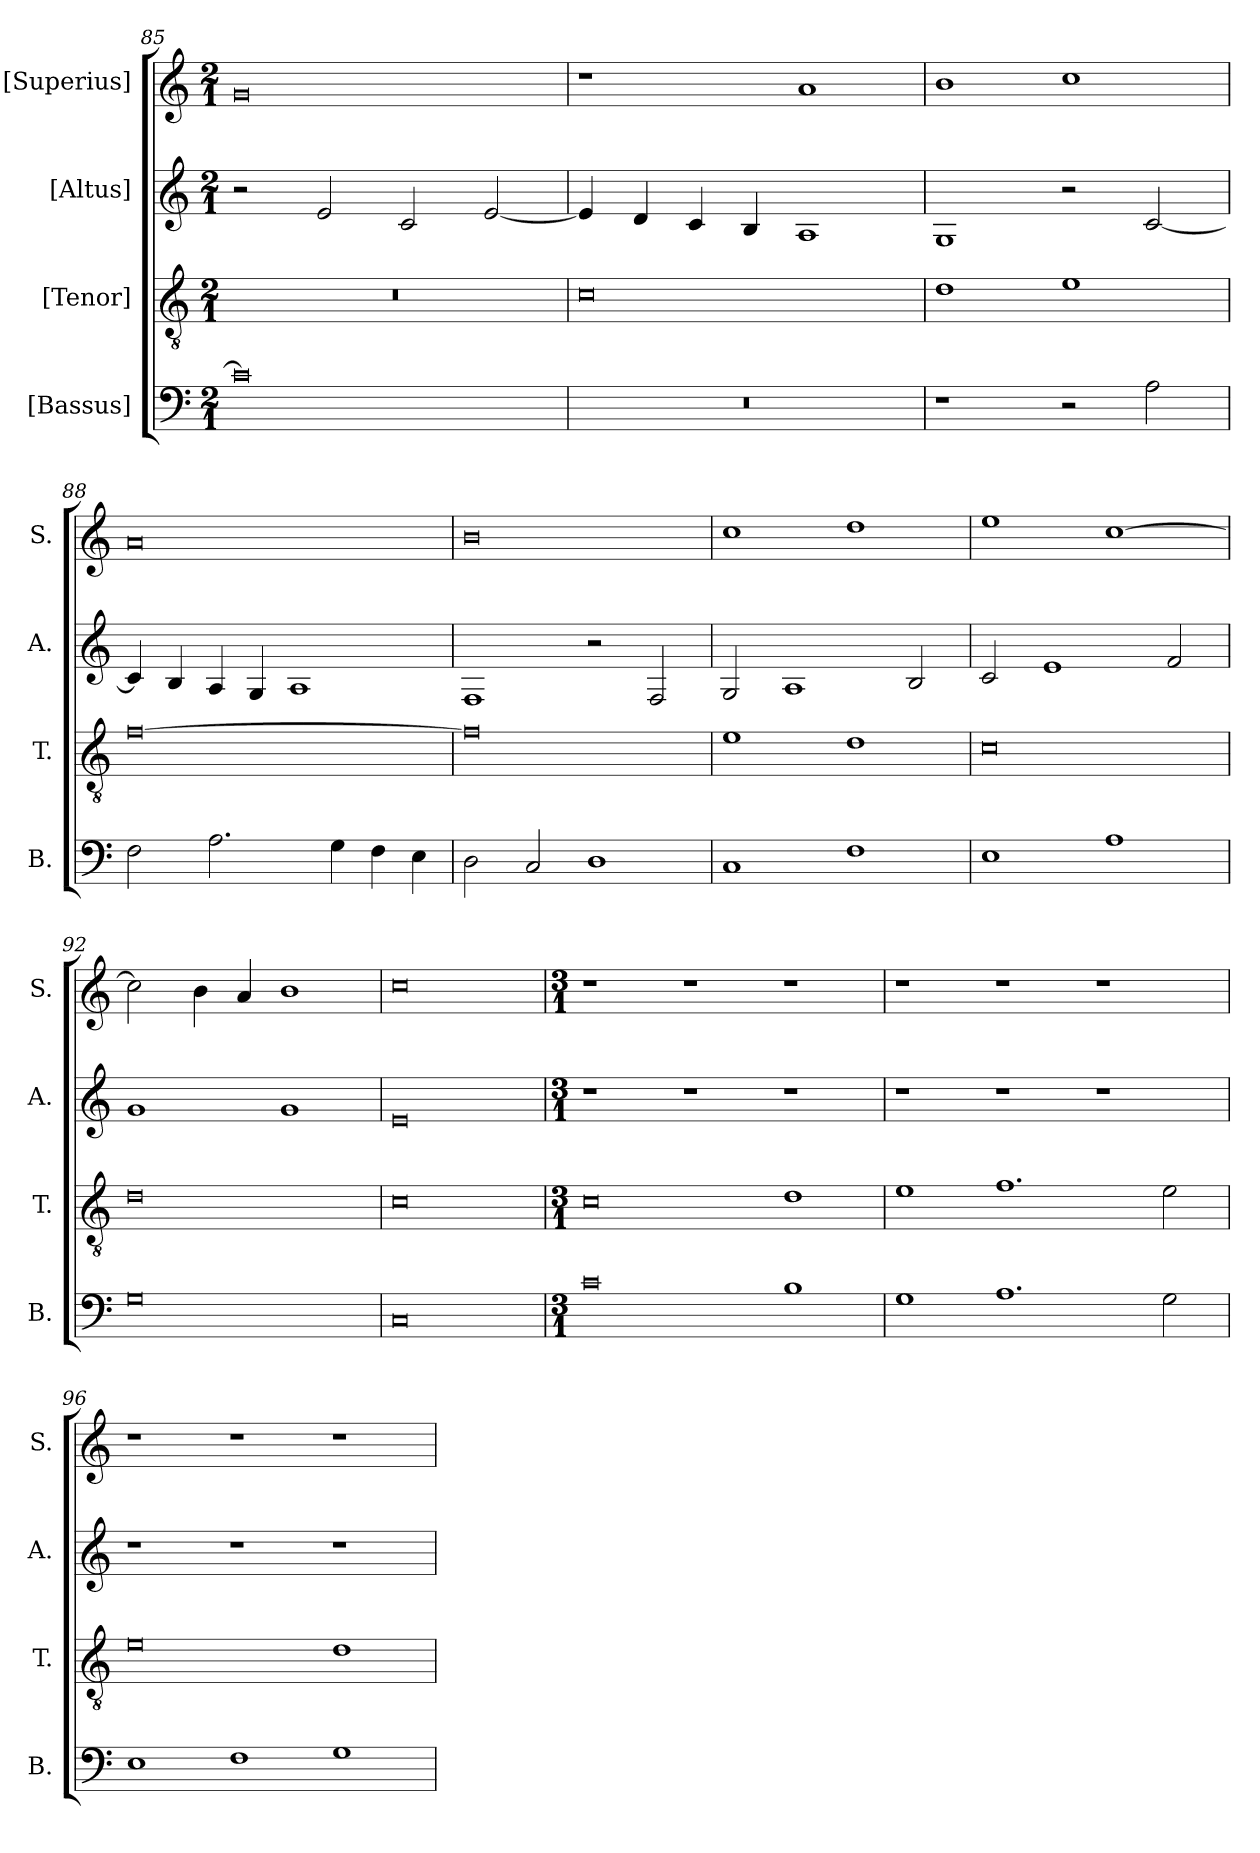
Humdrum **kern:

**kern	**kern	**kern	**kern
*part4	*part3	*part2	*part1
*staff4	*staff3	*staff2	*staff1
*I"[Bassus]	*I"[Tenor]	*I"[Altus]	*I"[Superius]
*I'B.	*I'T.	*I'A.	*I'S.
*clefF4	*clefGv2	*clefG2	*clefG2
*	*ITrd7c12	*	*
*k[]	*k[]	*k[]	*k[]
*C:	*C:	*C:	*C:
*M2/1	*M2/1	*M2/1	*M2/1
=85	=85	=85	=85
!	!LO:N:vis=1	!	!
0ci]	0r	2r	0gi
.	.	2ei/	.
.	.	2ci/	.
.	.	[<2ei/	.
=86	=86	=86	=86
!LO:N:vis=1	!	!	!
0r	0Ci	4ei/]	1r
.	.	4di/	.
.	.	4ci/	.
.	.	4Bi/	.
.	.	1Ai	1ai
!!LO:LB:g=z
=87	=87	=87	=87
1r	1Di	1Gi	1bi
2r	1Ei	2r	1cci
2Ai\	.	[<2ci/	.
=88	=88	=88	=88
2Fi\	[>0Fi	4ci/]	0ai
.	.	4Bi/	.
2.Ai\	.	4Ai/	.
.	.	4Gi/	.
.	.	1Ai	.
4Gi\	.	.	.
4Fi\	.	.	.
4Ei\	.	.	.
=89	=89	=89	=89
2Di\	0Fi]	1Fi	0bi
2Ci/	.	.	.
1Di	.	2r	.
.	.	2Fi/	.
=90	=90	=90	=90
1Ci	1Ei	2Gi/	1cci
.	.	1Ai	.
1Fi	1Di	.	1ddi
.	.	2Bi/	.
=91	=91	=91	=91
1Ei	0Ci	2ci/	1eei
.	.	1ei	.
1Ai	.	.	[>1cci
.	.	2fi/	.
=92	=92	=92	=92
0Gi	0Di	1gi	2cci\]
.	.	.	4bi\
.	.	.	4ai/
.	.	1gi	1bi
=93	=93	=93	=93
0Ci	0Ci	0ei	0cci
!!LO:LB:g=z
=94	=94	=94	=94
*M3/1	*M3/1	*M3/1	*M3/1
0ci	0Ci	1r	1r
.	.	1r	1r
1Bi	1Di	1r	1r
=95	=95	=95	=95
1Gi	1Ei	1r	1r
1.Ai	1.Fi	1r	1r
.	.	1r	1r
2Gi\	2Ei\	.	.
=96	=96	=96	=96
1Ei	0Ei	1r	1r
1Fi	.	1r	1r
1Gi	1Di	1r	1r
=	=	=	=
*-	*-	*-	*-
